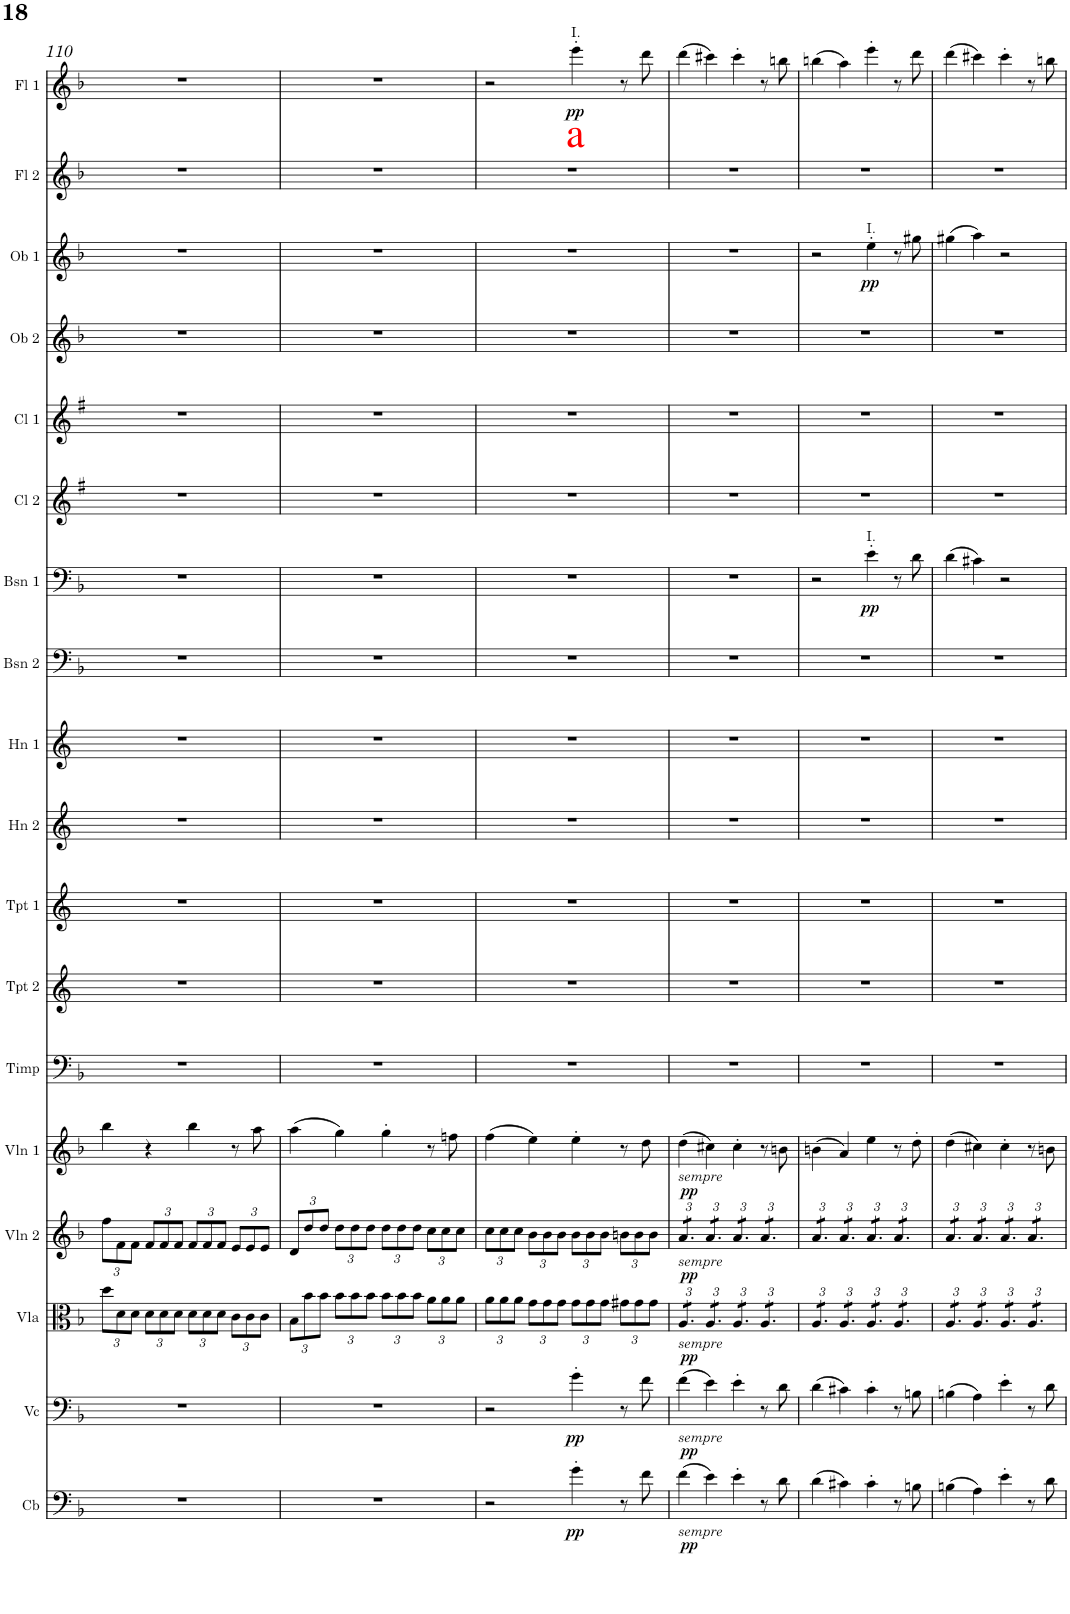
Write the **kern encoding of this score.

**kern	**dynam	**kern	**dynam	**kern	**kern	**kern	**kern	**kern	**kern	**kern	**kern	**kern	**kern	**dynam	**kern	**kern	**kern	**kern	**dynam	**kern	**kern	**text	**dynam
*part18	*part18	*part17	*part17	*part16	*part15	*part14	*part13	*part12	*part11	*part10	*part9	*part8	*part7	*part7	*part6	*part5	*part4	*part3	*part3	*part2	*part1	*part1	*part1
*staff18	*staff18	*staff17	*staff17	*staff16	*staff15	*staff14	*staff13	*staff12	*staff11	*staff10	*staff9	*staff8	*staff7	*staff7	*staff6	*staff5	*staff4	*staff3	*staff3	*staff2	*staff1	*staff1	*staff1
*I"Contrabass	*	*I"Violoncello	*	*I"Viola	*I"Violin 2	*I"Violin 1	*I"Timpani	*I"F Trumpet 2	*I"F Trumpet 1	*I"F Horn 2	*I"F Horn 1	*I"Bassoon 2	*I"Bassoon 1	*	*I"Bb Clarinet 2	*I"Bb Clarinet 1	*I"Oboe 2	*I"Oboe 1	*	*I"Flute 2	*I"Flute 1	*	*
*I'Cb	*	*I'Vc	*	*I'Vla	*I'Vln 2	*I'Vln 1	*I'Timp	*I'Tpt 2	*I'Tpt 1	*I'Hn 2	*I'Hn 1	*I'Bsn 2	*I'Bsn 1	*	*I'Cl 2	*I'Cl 1	*I'Ob 2	*I'Ob 1	*	*I'Fl 2	*I'Fl 1	*	*
!!LO:PB:g=z
*clefF4	*	*clefF4	*	*clefC3	*clefG2	*clefG2	*clefF4	*clefG2	*clefG2	*clefG2	*clefG2	*clefF4	*clefF4	*	*clefG2	*clefG2	*clefG2	*clefG2	*	*clefG2	*clefG2	*	*
*Trd7c12	*	*	*	*	*	*	*	*Trd-3c-5	*Trd-3c-5	*Trd4c7	*Trd4c7	*	*	*	*Trd1c2	*Trd1c2	*	*	*	*	*	*	*
*k[b-]	*	*k[b-]	*	*k[b-]	*k[b-]	*k[b-]	*k[b-]	*k[]	*k[]	*k[]	*k[]	*k[b-]	*k[b-]	*	*k[f#]	*k[f#]	*k[b-]	*k[b-]	*	*k[b-]	*k[b-]	*	*
*M2/2	*	*M2/2	*	*M2/2	*M2/2	*M2/2	*M2/2	*M2/2	*M2/2	*M2/2	*M2/2	*M2/2	*M2/2	*	*M2/2	*M2/2	*M2/2	*M2/2	*	*M2/2	*M2/2	*	*
*met(c|)	*	*met(c|)	*	*met(c|)	*met(c|)	*met(c|)	*met(c|)	*met(c|)	*met(c|)	*met(c|)	*met(c|)	*met(c|)	*met(c|)	*	*met(c|)	*met(c|)	*met(c|)	*met(c|)	*	*met(c|)	*met(c|)	*	*
*	*	*	*	*Xbrackettup	*Xbrackettup	*	*	*	*	*	*	*	*	*	*	*	*	*	*	*	*	*	*
=110	=110	=110	=110	=110	=110	=110	=110	=110	=110	=110	=110	=110	=110	=110	=110	=110	=110	=110	=110	=110	=110	=110	=110
1r	.	1r	.	12dd\L	12ff\L	4bb-\	1r	1r	1r	1r	1r	1r	1r	.	1r	1r	1r	1r	.	1r	1r	.	.
.	.	.	.	12d\	12f\	.	.	.	.	.	.	.	.	.	.	.	.	.	.	.	.	.	.
.	.	.	.	12d\J	12f\J	.	.	.	.	.	.	.	.	.	.	.	.	.	.	.	.	.	.
.	.	.	.	12d\L	12f/L	4r	.	.	.	.	.	.	.	.	.	.	.	.	.	.	.	.	.
.	.	.	.	12d\	12f/	.	.	.	.	.	.	.	.	.	.	.	.	.	.	.	.	.	.
.	.	.	.	12d\J	12f/J	.	.	.	.	.	.	.	.	.	.	.	.	.	.	.	.	.	.
.	.	.	.	12d\L	12f/L	4bb-\	.	.	.	.	.	.	.	.	.	.	.	.	.	.	.	.	.
.	.	.	.	12d\	12f/	.	.	.	.	.	.	.	.	.	.	.	.	.	.	.	.	.	.
.	.	.	.	12d\J	12f/J	.	.	.	.	.	.	.	.	.	.	.	.	.	.	.	.	.	.
.	.	.	.	12c\L	12e/L	8r	.	.	.	.	.	.	.	.	.	.	.	.	.	.	.	.	.
.	.	.	.	12c\	12e/	.	.	.	.	.	.	.	.	.	.	.	.	.	.	.	.	.	.
.	.	.	.	.	.	8aa\	.	.	.	.	.	.	.	.	.	.	.	.	.	.	.	.	.
.	.	.	.	12c\J	12e/J	.	.	.	.	.	.	.	.	.	.	.	.	.	.	.	.	.	.
=111	=111	=111	=111	=111	=111	=111	=111	=111	=111	=111	=111	=111	=111	=111	=111	=111	=111	=111	=111	=111	=111	=111	=111
1r	.	1r	.	12B-\L	12d/L	(4aa\	1r	1r	1r	1r	1r	1r	1r	.	1r	1r	1r	1r	.	1r	1r	.	.
.	.	.	.	12b-\	12dd/	.	.	.	.	.	.	.	.	.	.	.	.	.	.	.	.	.	.
.	.	.	.	12b-\J	12dd/J	.	.	.	.	.	.	.	.	.	.	.	.	.	.	.	.	.	.
.	.	.	.	12b-\L	12dd\L	4gg\)	.	.	.	.	.	.	.	.	.	.	.	.	.	.	.	.	.
.	.	.	.	12b-\	12dd\	.	.	.	.	.	.	.	.	.	.	.	.	.	.	.	.	.	.
.	.	.	.	12b-\J	12dd\J	.	.	.	.	.	.	.	.	.	.	.	.	.	.	.	.	.	.
.	.	.	.	12b-\L	12dd\L	4gg'\	.	.	.	.	.	.	.	.	.	.	.	.	.	.	.	.	.
.	.	.	.	12b-\	12dd\	.	.	.	.	.	.	.	.	.	.	.	.	.	.	.	.	.	.
.	.	.	.	12b-\J	12dd\J	.	.	.	.	.	.	.	.	.	.	.	.	.	.	.	.	.	.
.	.	.	.	12a\L	12cc\L	8r	.	.	.	.	.	.	.	.	.	.	.	.	.	.	.	.	.
.	.	.	.	12a\	12cc\	.	.	.	.	.	.	.	.	.	.	.	.	.	.	.	.	.	.
.	.	.	.	.	.	8ffn\	.	.	.	.	.	.	.	.	.	.	.	.	.	.	.	.	.
.	.	.	.	12a\J	12cc\J	.	.	.	.	.	.	.	.	.	.	.	.	.	.	.	.	.	.
=112	=112	=112	=112	=112	=112	=112	=112	=112	=112	=112	=112	=112	=112	=112	=112	=112	=112	=112	=112	=112	=112	=112	=112
2r	.	2r	.	12a\L	12cc\L	(4ff\	1r	1r	1r	1r	1r	1r	1r	.	1r	1r	1r	1r	.	1r	2r	.	.
.	.	.	.	12a\	12cc\	.	.	.	.	.	.	.	.	.	.	.	.	.	.	.	.	.	.
.	.	.	.	12a\J	12cc\J	.	.	.	.	.	.	.	.	.	.	.	.	.	.	.	.	.	.
.	.	.	.	12g\L	12b-\L	4ee\)	.	.	.	.	.	.	.	.	.	.	.	.	.	.	.	.	.
.	.	.	.	12g\	12b-\	.	.	.	.	.	.	.	.	.	.	.	.	.	.	.	.	.	.
.	.	.	.	12g\J	12b-\J	.	.	.	.	.	.	.	.	.	.	.	.	.	.	.	.	.	.
!	!	!	!	!	!	!	!	!	!	!	!	!	!	!	!	!	!	!	!	!	!LO:TX:a:t=I.	!	!
!	!LO:DY:b	!	!LO:DY:b	!	!	!	!	!	!	!	!	!	!	!	!	!	!	!	!	!	!	!LO:LY:b:color=#FF0000	!LO:DY:b
4g'\	pp	4g'\	pp	12g\L	12b-\L	4ee'\	.	.	.	.	.	.	.	.	.	.	.	.	.	.	4eee'\	a	pp
.	.	.	.	12g\	12b-\	.	.	.	.	.	.	.	.	.	.	.	.	.	.	.	.	.	.
.	.	.	.	12g\J	12b-\J	.	.	.	.	.	.	.	.	.	.	.	.	.	.	.	.	.	.
8r	.	8r	.	12g#X\L	12bn\L	8r	.	.	.	.	.	.	.	.	.	.	.	.	.	.	8r	.	.
.	.	.	.	12g#\	12b\	.	.	.	.	.	.	.	.	.	.	.	.	.	.	.	.	.	.
8f\	.	8f\	.	.	.	8dd\	.	.	.	.	.	.	.	.	.	.	.	.	.	.	8ddd\	.	.
.	.	.	.	12g#\J	12b\J	.	.	.	.	.	.	.	.	.	.	.	.	.	.	.	.	.	.
=113	=113	=113	=113	=113	=113	=113	=113	=113	=113	=113	=113	=113	=113	=113	=113	=113	=113	=113	=113	=113	=113	=113	=113
!	!	!	!	!	!	!LO:TX:b:i:t=sempre	!	!	!	!	!	!	!	!	!	!	!	!	!	!	!	!	!
!	!	!	!	!	!LO:TX:b:i:t=sempre	!	!	!	!	!	!	!	!	!	!	!	!	!	!	!	!	!	!
!	!	!	!	!LO:TX:b:i:t=sempre	!	!	!	!	!	!	!	!	!	!	!	!	!	!	!	!	!	!	!
!	!	!LO:TX:b:i:t=sempre	!	!	!	!	!	!	!	!	!	!	!	!	!	!	!	!	!	!	!	!	!
!LO:TX:b:i:t=sempre	!	!	!	!	!	!	!	!	!	!	!	!	!	!	!	!	!	!	!	!	!	!	!
*	*	*	*	*tremolo	*	*	*	*	*	*	*	*	*	*	*	*	*	*	*	*	*	*	*
*	*	*	*	*	*tremolo	*	*	*	*	*	*	*	*	*	*	*	*	*	*	*	*	*	*
(4f\	.	(4f\	.	12A/L	12a/L	(4dd\	1r	1r	1r	1r	1r	1r	1r	.	1r	1r	1r	1r	.	1r	(4ddd\	.	.
.	.	.	.	12A/	12a/	.	.	.	.	.	.	.	.	.	.	.	.	.	.	.	.	.	.
.	.	.	.	12A/J	12a/J	.	.	.	.	.	.	.	.	.	.	.	.	.	.	.	.	.	.
4e\)	.	4e\)	.	12A/L	12a/L	4cc#X\)	.	.	.	.	.	.	.	.	.	.	.	.	.	.	4ccc#X\)	.	.
.	.	.	.	12A/	12a/	.	.	.	.	.	.	.	.	.	.	.	.	.	.	.	.	.	.
.	.	.	.	12A/J	12a/J	.	.	.	.	.	.	.	.	.	.	.	.	.	.	.	.	.	.
4e'\	.	4e'\	.	12A/L	12a/L	4cc#'\	.	.	.	.	.	.	.	.	.	.	.	.	.	.	4ccc#'\	.	.
.	.	.	.	12A/	12a/	.	.	.	.	.	.	.	.	.	.	.	.	.	.	.	.	.	.
.	.	.	.	12A/J	12a/J	.	.	.	.	.	.	.	.	.	.	.	.	.	.	.	.	.	.
8r	.	8r	.	12A/L	12a/L	8r	.	.	.	.	.	.	.	.	.	.	.	.	.	.	8r	.	.
.	.	.	.	12A/	12a/	.	.	.	.	.	.	.	.	.	.	.	.	.	.	.	.	.	.
8d\	.	8d\	.	.	.	8bn\	.	.	.	.	.	.	.	.	.	.	.	.	.	.	8bbn\	.	.
.	.	.	.	12A/J	12a/J	.	.	.	.	.	.	.	.	.	.	.	.	.	.	.	.	.	.
=114	=114	=114	=114	=114	=114	=114	=114	=114	=114	=114	=114	=114	=114	=114	=114	=114	=114	=114	=114	=114	=114	=114	=114
(4d\	.	(4d\	.	12A/L	12a/L	(4bn\	1r	1r	1r	1r	1r	1r	2r	.	1r	1r	1r	2r	.	1r	(4bbn\	.	.
.	.	.	.	12A/	12a/	.	.	.	.	.	.	.	.	.	.	.	.	.	.	.	.	.	.
.	.	.	.	12A/J	12a/J	.	.	.	.	.	.	.	.	.	.	.	.	.	.	.	.	.	.
4c#X\)	.	4c#X\)	.	12A/L	12a/L	4a/)	.	.	.	.	.	.	.	.	.	.	.	.	.	.	4aa\)	.	.
.	.	.	.	12A/	12a/	.	.	.	.	.	.	.	.	.	.	.	.	.	.	.	.	.	.
.	.	.	.	12A/J	12a/J	.	.	.	.	.	.	.	.	.	.	.	.	.	.	.	.	.	.
!	!	!	!	!	!	!	!	!	!	!	!	!	!	!	!	!	!	!LO:TX:a:t=I.	!	!	!	!	!
!	!	!	!	!	!	!	!	!	!	!	!	!	!LO:TX:a:t=I.	!	!	!	!	!	!	!	!	!	!
!	!	!	!	!	!	!	!	!	!	!	!	!	!	!LO:DY:b	!	!	!	!	!LO:DY:b	!	!	!	!
4c#'\	.	4c#'\	.	12A/L	12a/L	4ee\	.	.	.	.	.	.	4e'\	pp	.	.	.	4ee'\	pp	.	4eee'\	.	.
.	.	.	.	12A/	12a/	.	.	.	.	.	.	.	.	.	.	.	.	.	.	.	.	.	.
.	.	.	.	12A/J	12a/J	.	.	.	.	.	.	.	.	.	.	.	.	.	.	.	.	.	.
8r	.	8r	.	12A/L	12a/L	8r	.	.	.	.	.	.	8r	.	.	.	.	8r	.	.	8r	.	.
.	.	.	.	12A/	12a/	.	.	.	.	.	.	.	.	.	.	.	.	.	.	.	.	.	.
8Bn\	.	8Bn\	.	.	.	8dd'\	.	.	.	.	.	.	8d\	.	.	.	.	8gg#X\	.	.	8ddd\	.	.
.	.	.	.	12A/J	12a/J	.	.	.	.	.	.	.	.	.	.	.	.	.	.	.	.	.	.
=115	=115	=115	=115	=115	=115	=115	=115	=115	=115	=115	=115	=115	=115	=115	=115	=115	=115	=115	=115	=115	=115	=115	=115
(4Bn\	.	(4Bn\	.	12A/L	12a/L	(4dd\	1r	1r	1r	1r	1r	1r	(4d\	.	1r	1r	1r	(4gg#X\	.	1r	(4ddd\	.	.
.	.	.	.	12A/	12a/	.	.	.	.	.	.	.	.	.	.	.	.	.	.	.	.	.	.
.	.	.	.	12A/J	12a/J	.	.	.	.	.	.	.	.	.	.	.	.	.	.	.	.	.	.
4A\)	.	4A\)	.	12A/L	12a/L	4cc#X\)	.	.	.	.	.	.	4c#X\)	.	.	.	.	4aa\)	.	.	4ccc#X\)	.	.
.	.	.	.	12A/	12a/	.	.	.	.	.	.	.	.	.	.	.	.	.	.	.	.	.	.
.	.	.	.	12A/J	12a/J	.	.	.	.	.	.	.	.	.	.	.	.	.	.	.	.	.	.
4e'\	.	4e'\	.	12A/L	12a/L	4cc#'\	.	.	.	.	.	.	2r	.	.	.	.	2r	.	.	4ccc#'\	.	.
.	.	.	.	12A/	12a/	.	.	.	.	.	.	.	.	.	.	.	.	.	.	.	.	.	.
.	.	.	.	12A/J	12a/J	.	.	.	.	.	.	.	.	.	.	.	.	.	.	.	.	.	.
8r	.	8r	.	12A/L	12a/L	8r	.	.	.	.	.	.	.	.	.	.	.	.	.	.	8r	.	.
.	.	.	.	12A/	12a/	.	.	.	.	.	.	.	.	.	.	.	.	.	.	.	.	.	.
8d\	.	8d\	.	.	.	8bn\	.	.	.	.	.	.	.	.	.	.	.	.	.	.	8bbn\	.	.
.	.	.	.	12A/J	12a/J	.	.	.	.	.	.	.	.	.	.	.	.	.	.	.	.	.	.
*	*	*	*	*	*Xtremolo	*	*	*	*	*	*	*	*	*	*	*	*	*	*	*	*	*	*
*	*	*	*	*Xtremolo	*	*	*	*	*	*	*	*	*	*	*	*	*	*	*	*	*	*	*
=	=	=	=	=	=	=	=	=	=	=	=	=	=	=	=	=	=	=	=	=	=	=	=
*-	*-	*-	*-	*-	*-	*-	*-	*-	*-	*-	*-	*-	*-	*-	*-	*-	*-	*-	*-	*-	*-	*-	*-
